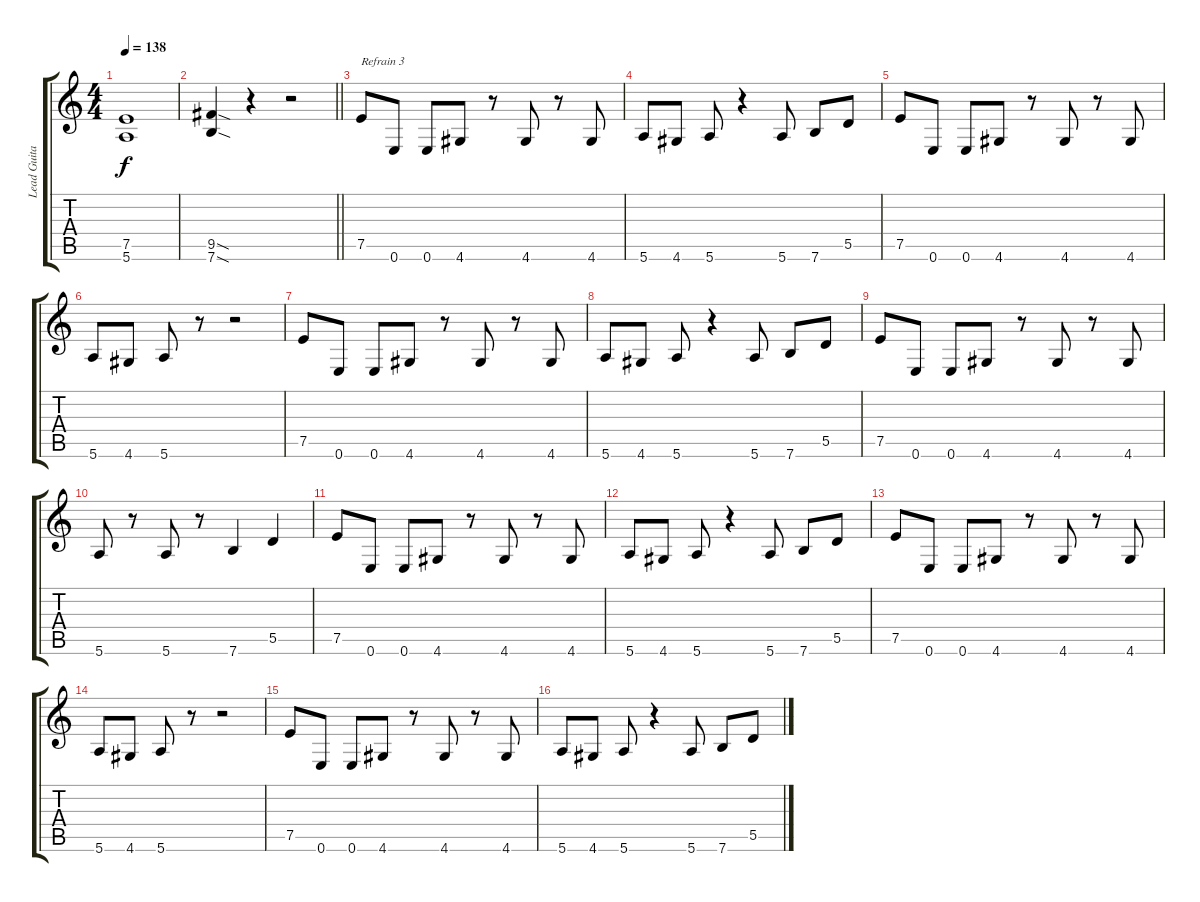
\track ("Lead Guitar" "Lead Guita") {instrument distortionguitar}
\staff {score tabs}
\tuning (E4 B3 G3 D3 A2 E2) {hide}
\ts (4 4)
\tempo 138
\clef g2
\ks c
(7.5 5.6).1{dy f} |
\barLineRight lightlight
(9.5{sod} 7.6{sod}).4 r.4 r.2 |
7.5.8{txt "Refrain 3"} 0.6.8 0.6.8 4.6.8 r.8 4.6.8 r.8 4.6.8 |
5.6.8 4.6.8 5.6.8 r.4 5.6.8 7.6.8 5.5.8 |
7.5.8 0.6.8 0.6.8 4.6.8 r.8 4.6.8 r.8 4.6.8 |
5.6.8 4.6.8 5.6.8 r.8 r.2 |
7.5.8 0.6.8 0.6.8 4.6.8 r.8 4.6.8 r.8 4.6.8 |
5.6.8 4.6.8 5.6.8 r.4 5.6.8 7.6.8 5.5.8 |
7.5.8 0.6.8 0.6.8 4.6.8 r.8 4.6.8 r.8 4.6.8 |
5.6.8 r.8 5.6.8 r.8 7.6.4 5.5.4 |
7.5.8 0.6.8 0.6.8 4.6.8 r.8 4.6.8 r.8 4.6.8 |
5.6.8 4.6.8 5.6.8 r.4 5.6.8 7.6.8 5.5.8 |
7.5.8 0.6.8 0.6.8 4.6.8 r.8 4.6.8 r.8 4.6.8 |
5.6.8 4.6.8 5.6.8 r.8 r.2 |
7.5.8 0.6.8 0.6.8 4.6.8 r.8 4.6.8 r.8 4.6.8 |
5.6.8 4.6.8 5.6.8 r.4 5.6.8 7.6.8 5.5.8
